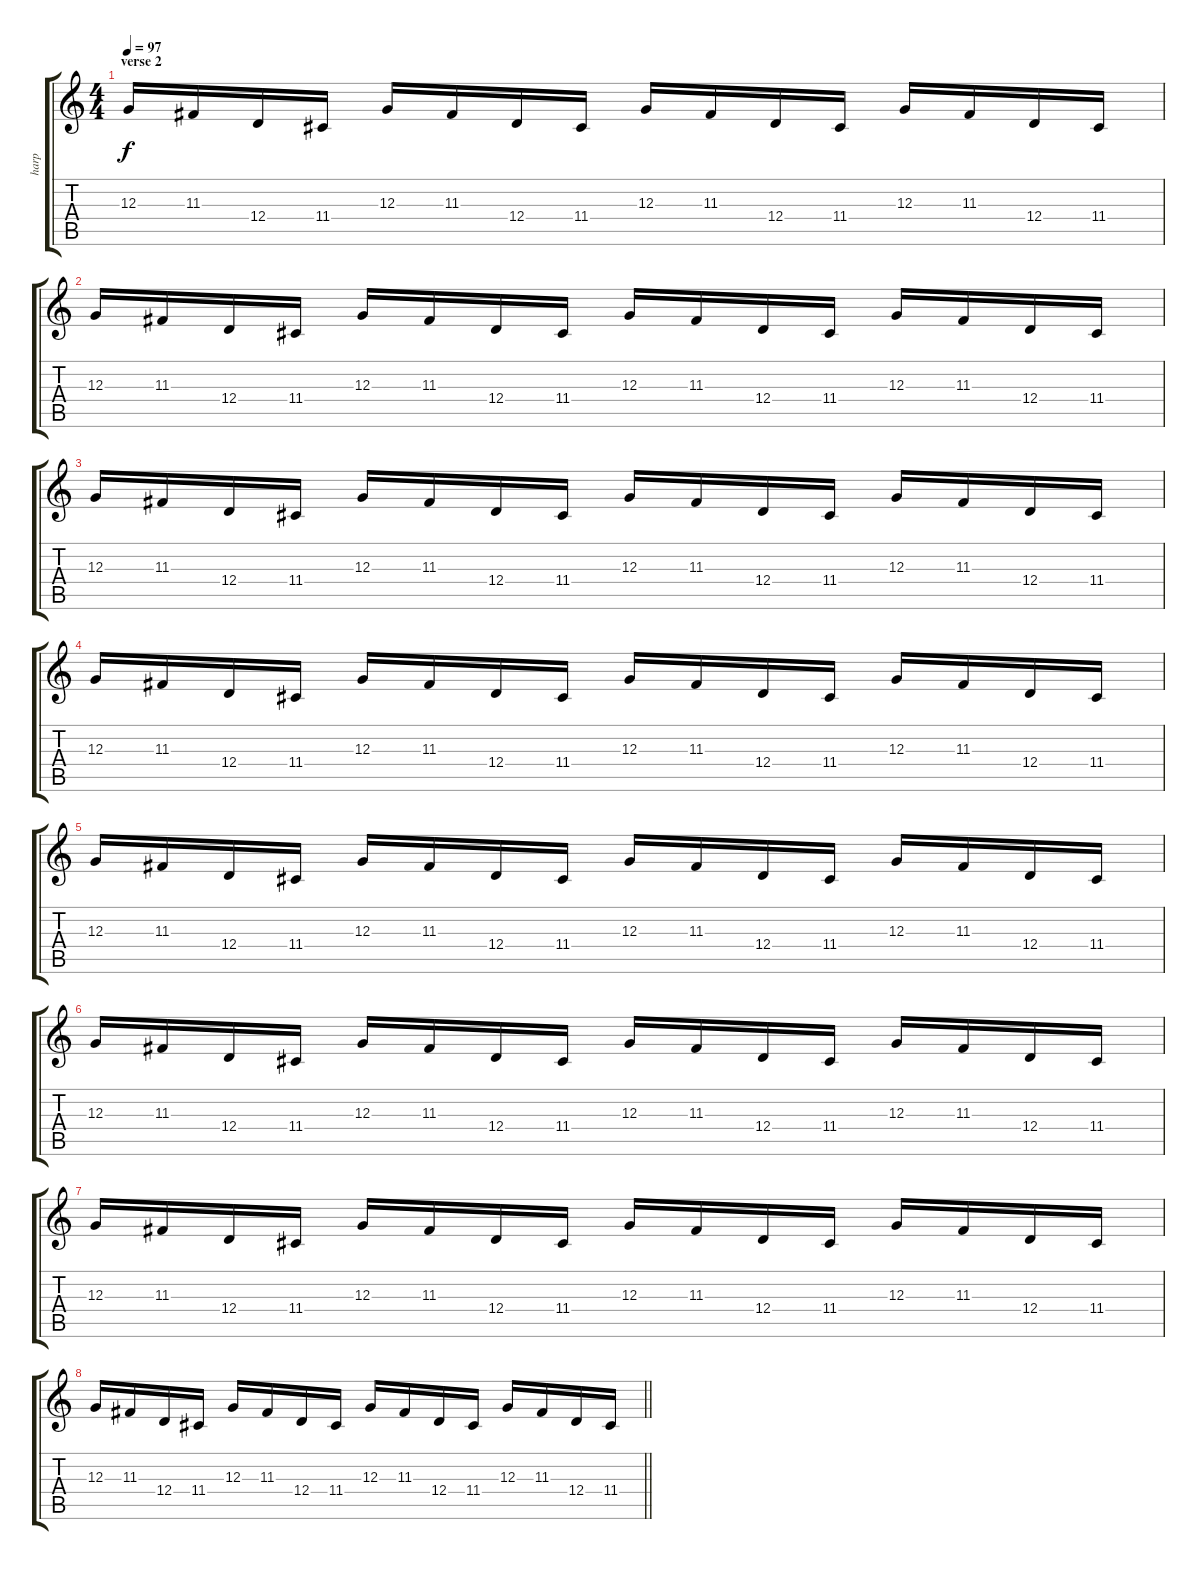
\track ("harp" "harp") {instrument orchestralharp}
\staff {score tabs}
\tuning (E4 B3 G3 D3 A2 E2) {hide}
\ts (4 4)
\section ("" "verse 2")
\tempo 97
\clef g2
\ks c
12.3.16{dy f} 11.3.16 12.4.16 11.4.16 12.3.16 11.3.16 12.4.16 11.4.16 12.3.16 11.3.16 12.4.16 11.4.16 12.3.16 11.3.16 12.4.16 11.4.16 |
12.3.16 11.3.16 12.4.16 11.4.16 12.3.16 11.3.16 12.4.16 11.4.16 12.3.16 11.3.16 12.4.16 11.4.16 12.3.16 11.3.16 12.4.16 11.4.16 |
12.3.16 11.3.16 12.4.16 11.4.16 12.3.16 11.3.16 12.4.16 11.4.16 12.3.16 11.3.16 12.4.16 11.4.16 12.3.16 11.3.16 12.4.16 11.4.16 |
12.3.16 11.3.16 12.4.16 11.4.16 12.3.16 11.3.16 12.4.16 11.4.16 12.3.16 11.3.16 12.4.16 11.4.16 12.3.16 11.3.16 12.4.16 11.4.16 |
12.3.16 11.3.16 12.4.16 11.4.16 12.3.16 11.3.16 12.4.16 11.4.16 12.3.16 11.3.16 12.4.16 11.4.16 12.3.16 11.3.16 12.4.16 11.4.16 |
12.3.16 11.3.16 12.4.16 11.4.16 12.3.16 11.3.16 12.4.16 11.4.16 12.3.16 11.3.16 12.4.16 11.4.16 12.3.16 11.3.16 12.4.16 11.4.16 |
12.3.16 11.3.16 12.4.16 11.4.16 12.3.16 11.3.16 12.4.16 11.4.16 12.3.16 11.3.16 12.4.16 11.4.16 12.3.16 11.3.16 12.4.16 11.4.16 |
\barLineRight lightlight
12.3.16 11.3.16 12.4.16 11.4.16 12.3.16 11.3.16 12.4.16 11.4.16 12.3.16 11.3.16 12.4.16 11.4.16 12.3.16 11.3.16 12.4.16 11.4.16
